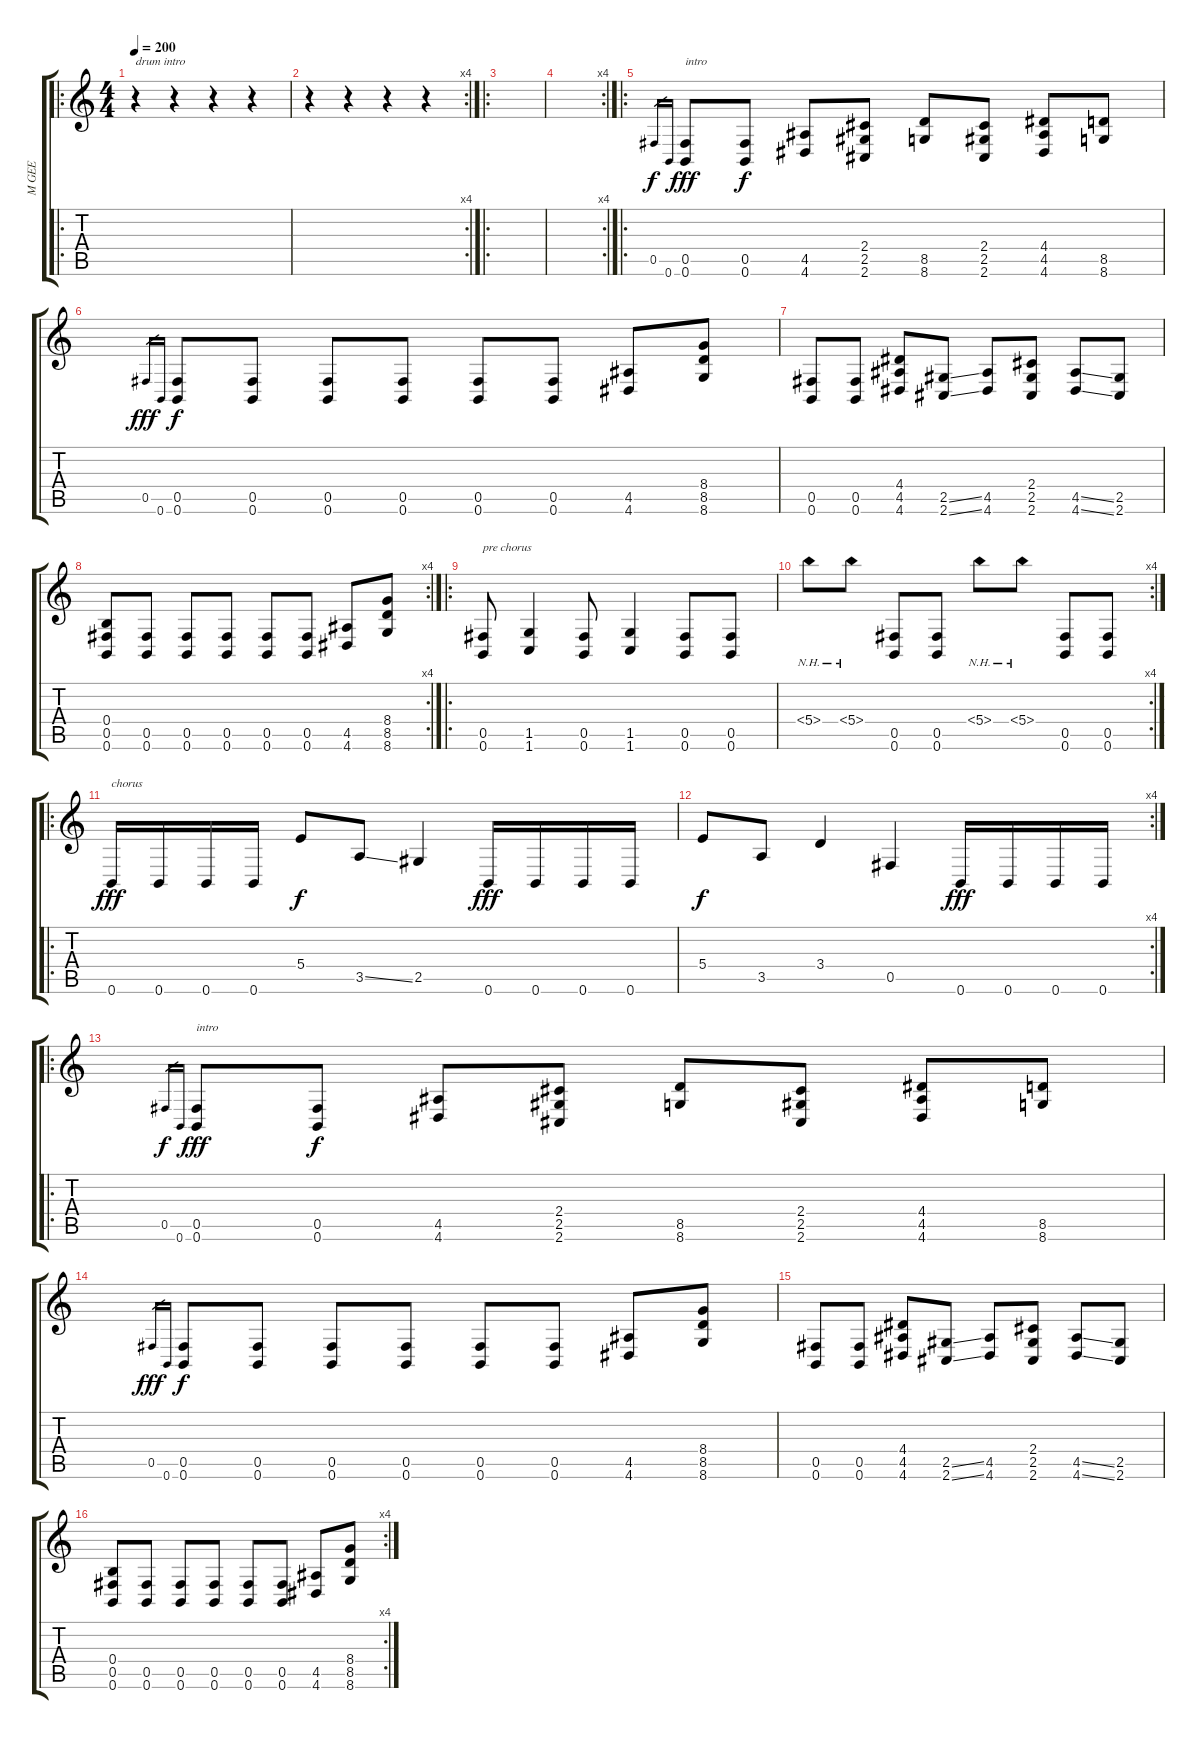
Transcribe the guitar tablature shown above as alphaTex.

\track ("M GEE" "M GEE") {instrument distortionguitar}
\staff {score tabs}
\tuning (Db4 Ab3 E3 B2 Gb2 B1) {hide}
\ro
\ts (4 4)
\tempo 200
\clef g2
\ks c
r.4{txt "drum intro" dy f instrument distortionguitar} r.4 r.4 r.4 |
\rc 4
r.4 r.4 r.4 r.4 |
\ro
|
\rc 4
|
\ro
0.5.16{gr} 0.6.16{gr} (0.5 0.6).8{txt "intro" dy fff} (0.5 0.6).8{dy f} (4.5 4.6).8 (2.4 2.5 2.6).8 (8.5 8.6).8 (2.4 2.5 2.6).8 (4.4 4.5 4.6).8 (8.5 8.6).8 |
0.5.16{gr dy fff} 0.6.16{gr} (0.5 0.6).8{dy f} (0.5 0.6).8 (0.5 0.6).8 (0.5 0.6).8 (0.5 0.6).8 (0.5 0.6).8 (4.5 4.6).8 (8.4 8.5 8.6).8 |
(0.5 0.6).8 (0.5 0.6).8 (4.4 4.5 4.6).8 (2.5{ss} 2.6{ss}).8 (4.5 4.6).8 (2.4 2.5 2.6).8 (4.5{ss} 4.6{ss}).8 (2.5 2.6).8 |
\rc 4
(0.4 0.5 0.6).8 (0.5 0.6).8 (0.5 0.6).8 (0.5 0.6).8 (0.5 0.6).8 (0.5 0.6).8 (4.5 4.6).8 (8.4 8.5 8.6).8 |
\ro
(0.5 0.6).8{txt "pre chorus"} (1.5 1.6).4 (0.5 0.6).8 (1.5 1.6).4 (0.5 0.6).8 (0.5 0.6).8 |
\rc 4
5.4{nh}.8 5.4{nh}.8 (0.5 0.6).8 (0.5 0.6).8 5.4{nh}.8 5.4{nh}.8 (0.5 0.6).8 (0.5 0.6).8 |
\ro
0.6.16{txt "chorus" dy fff} 0.6.16 0.6.16 0.6.16 5.4.8{dy f} 3.5{ss}.8 2.5.4 0.6.16{dy fff} 0.6.16 0.6.16 0.6.16 |
\rc 4
5.4.8{dy f} 3.5.8 3.4.4 0.5.4 0.6.16{dy fff} 0.6.16 0.6.16 0.6.16 |
\ro
0.5.16{gr dy f} 0.6.16{gr} (0.5 0.6).8{txt "intro" dy fff} (0.5 0.6).8{dy f} (4.5 4.6).8 (2.4 2.5 2.6).8 (8.5 8.6).8 (2.4 2.5 2.6).8 (4.4 4.5 4.6).8 (8.5 8.6).8 |
0.5.16{gr dy fff} 0.6.16{gr} (0.5 0.6).8{dy f} (0.5 0.6).8 (0.5 0.6).8 (0.5 0.6).8 (0.5 0.6).8 (0.5 0.6).8 (4.5 4.6).8 (8.4 8.5 8.6).8 |
(0.5 0.6).8 (0.5 0.6).8 (4.4 4.5 4.6).8 (2.5{ss} 2.6{ss}).8 (4.5 4.6).8 (2.4 2.5 2.6).8 (4.5{ss} 4.6{ss}).8 (2.5 2.6).8 |
\rc 4
(0.4 0.5 0.6).8 (0.5 0.6).8 (0.5 0.6).8 (0.5 0.6).8 (0.5 0.6).8 (0.5 0.6).8 (4.5 4.6).8 (8.4 8.5 8.6).8
